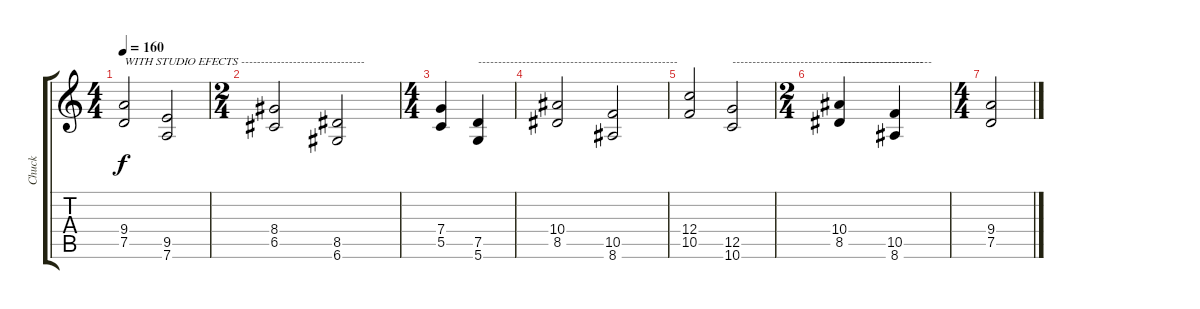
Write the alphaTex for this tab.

\track ("Chuck" "Chuck") {instrument distortionguitar}
\staff {score tabs}
\tuning (D4 A3 F3 C3 G2 D2) {hide}
\ts (4 4)
\tempo 160
\clef g2
\ks c
(9.4 7.5).2{txt "WITH STUDIO EFECTS -------------------------------" dy f} (9.5 7.6).2 |
\ts (2 4)
(8.4 6.5).2 (8.5 6.6).2 |
\ts (4 4)
(7.4 5.5).4 (7.5 5.6).4{txt "--------------------------------------------------"} |
(10.4 8.5).2 (10.5 8.6).2 |
(12.4 10.5).2 (12.5 10.6).2{txt "--------------------------------------------------"} |
\ts (2 4)
(10.4 8.5).4{txt "---------------------"} (10.5 8.6).4 |
\ts (4 4)
(9.4 7.5).2
